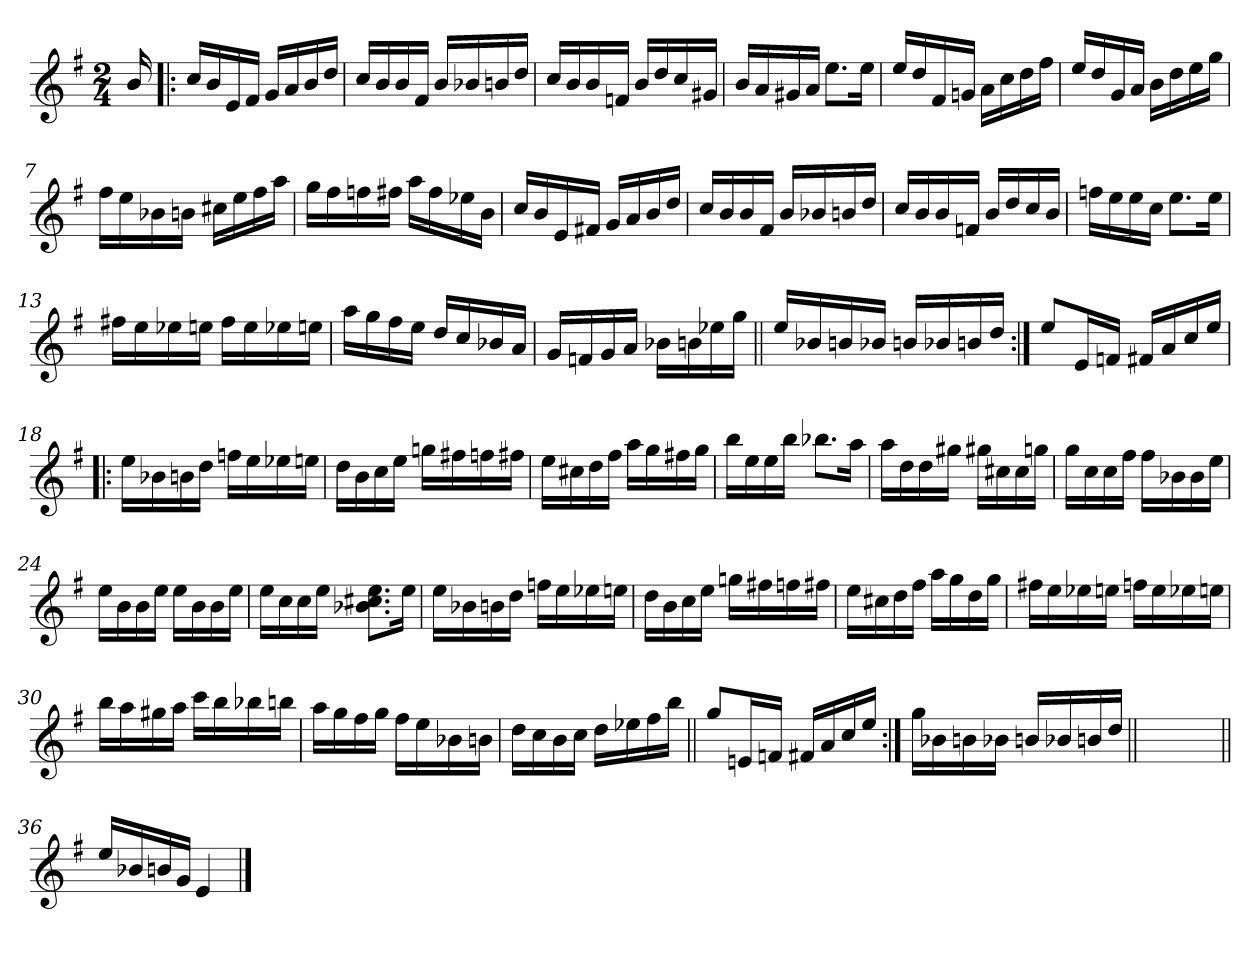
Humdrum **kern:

**kern
*part1
*staff1
*clefG2
*k[f#]
*G:
*M2/4
=
16b/
=1!|:
16cc/LL
16b/
16e/
16f#/JJ
16g/LL
16a/
16b/
16dd/JJ
=2
16cc/LL
16b/
16b/
16f#/JJ
16b/LL
16b-X/
16bn/
16dd/JJ
=3
16cc/LL
16b/
16b/
16fn/JJ
16b/LL
16dd/
16cc/
16g#X/JJ
=4
16b/LL
16a/
16g#X/
16a/JJ
8.ee\L
16ee\Jk
!!LO:LB:g=z
=5
16ee/LL
16dd/
16f#/
16gn/JJ
16a\LL
16cc\
16dd\
16ff#\JJ
=6
16ee/LL
16dd/
16g/
16a/JJ
16b\LL
16dd\
16ee\
16gg\JJ
=7
16ff#\LL
16ee\
16b-X\
16bn\JJ
16cc#X\LL
16ee\
16ff#\
16aa\JJ
=8
16gg\LL
16ff#\
16ffn\
16ff#X\JJ
16aa\LL
16ff#\
16ee-X\
16b\JJ
!!LO:LB:g=z
=9
16cc/LL
16b/
16e/
16f#X/JJ
16g/LL
16a/
16b/
16dd/JJ
=10
16cc/LL
16b/
16b/
16f#/JJ
16b/LL
16b-X/
16bn/
16dd/JJ
=11
16cc/LL
16b/
16b/
16fn/JJ
16b/LL
16dd/
16cc/
16b/JJ
=12
16ffn\LL
16ee\
16ee\
16cc\JJ
8.ee\L
16ee\Jk
!!LO:LB:g=z
=13
16ff#X\LL
16ee\
16ee-X\
16een\JJ
16ff#\LL
16ee\
16ee-X\
16een\JJ
=14
16aa\LL
16gg\
16ff#\
16ee\JJ
16dd/LL
16cc/
16b-X/
16a/JJ
=15
16g/LL
16fn/
16g/
16a/JJ
16b-X\LL
16bn\
16ee-X\
16gg\JJ
=16||
16ee/LL
16b-X/
16bn/
16b-X/JJ
16bn/LL
16b-X/
16bn/
16dd/JJ
!!LO:LB:g=z
=17:|!
8ee/L
16e/L
16fn/JJ
16f#X/LL
16a/
16cc/
16ee/JJ
=18!|:
16ee\LL
16b-X\
16bn\
16dd\JJ
16ffn\LL
16ee\
16ee-X\
16een\JJ
=19
16dd\LL
16b\
16cc\
16ee\JJ
16ggn\LL
16ff#X\
16ffn\
16ff#X\JJ
=20
16ee\LL
16cc#X\
16dd\
16ff#\JJ
16aa\LL
16gg\
16ff#X\
16gg\JJ
!!LO:LB:g=z
=21
16bb\LL
16ee\
16ee\
16bb\JJ
8.bb-X\L
16aa\Jk
=22
16aa\LL
16dd\
16dd\
16gg#X\JJ
16gg#X\LL
16cc#X\
16cc#\
16ggn\JJ
=23
16gg\LL
16cc\
16cc\
16ff#\JJ
16ff#\LL
16b-X\
16b-\
16ee\JJ
=24
16ee\LL
16b\
16b\
16ee\JJ
16ee\LL
16b\
16b\
16ee\JJ
!!LO:LB:g=z
=25
16ee\LL
16cc\
16cc\
16ee\JJ
8.b-X\ 8.cc#X\ 8.ee\L
16ee\Jk
=26
16ee\LL
16b-X\
16bn\
16dd\JJ
16ffn\LL
16ee\
16ee-X\
16een\JJ
=27
16dd\LL
16b\
16cc\
16ee\JJ
16ggn\LL
16ff#X\
16ffn\
16ff#X\JJ
=28
16ee\LL
16cc#X\
16dd\
16ff#\JJ
16aa\LL
16gg\
16dd\
16gg\JJ
!!LO:LB:g=z
=29
16ff#X\LL
16ee\
16ee-X\
16een\JJ
16ffn\LL
16ee\
16ee-X\
16een\JJ
=30
16bb\LL
16aa\
16gg#X\
16aa\JJ
16ccc\LL
16bb\
16bb-X\
16bbn\JJ
=31
16aa\LL
16gg\
16ff#\
16gg\JJ
16ff#\LL
16ee\
16b-X\
16bn\JJ
=32
16dd\LL
16cc\
16b\
16cc\JJ
16dd\LL
16ee-X\
16ff#\
16bb\JJ
!!LO:LB:g=z
=33||
8gg/L
16en/L
16fn/JJ
16f#X/LL
16a/
16cc/
16ee/JJ
=34:|!
16gg\LL
16b-X\
16bn\
16b-X\JJ
16bn/LL
16b-X/
16bn/
16dd/JJ
=35||
2ryy
=36||
16ee/LL
16b-X/
16bn/
16g/JJ
4e/
==
*-
